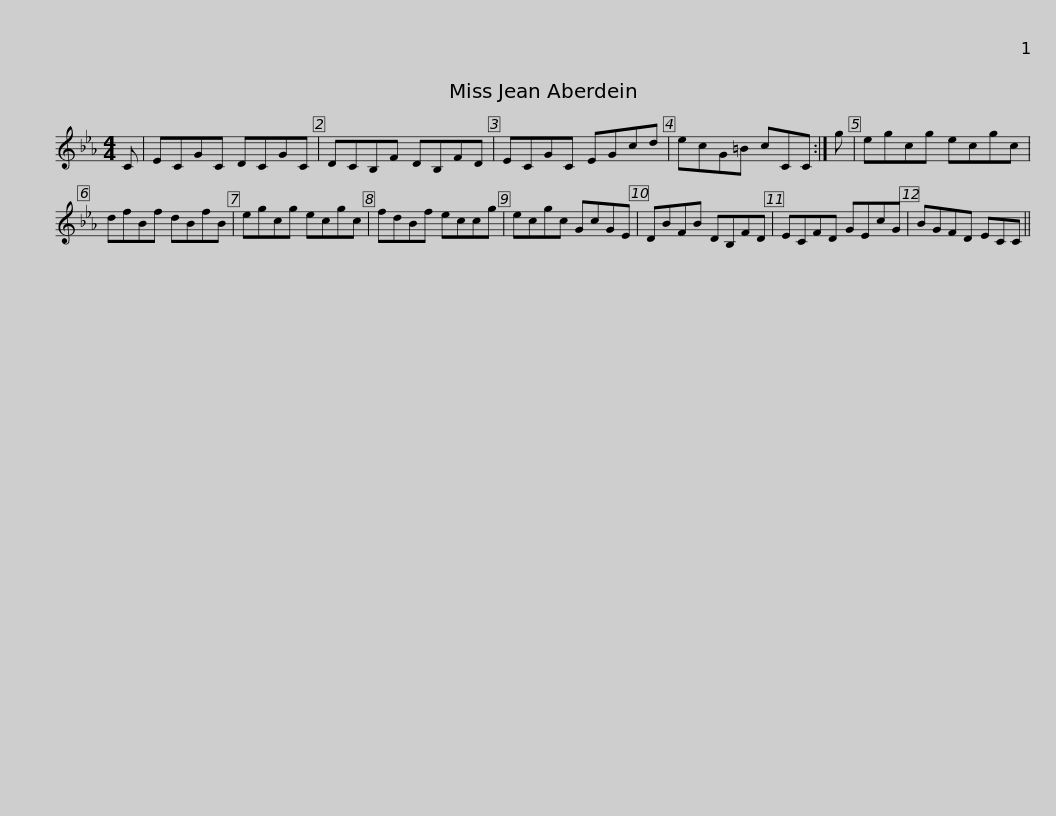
X:1
L:1/8
M:4/4
I:linebreak $
K:Cmin
V:1 treble
V:1
 C | ECGC DCGC | DCB,F DB,FD | ECGC EGcd | ecG=B cCC :| %5
 g |$ egcg ecgc | dfBf dBfB | egcg ecgc | fdBf eccg | %10
 ecgc GcGE |$ DBFB DB,FD | ECFD GEcG | BGFD ECC || %14
